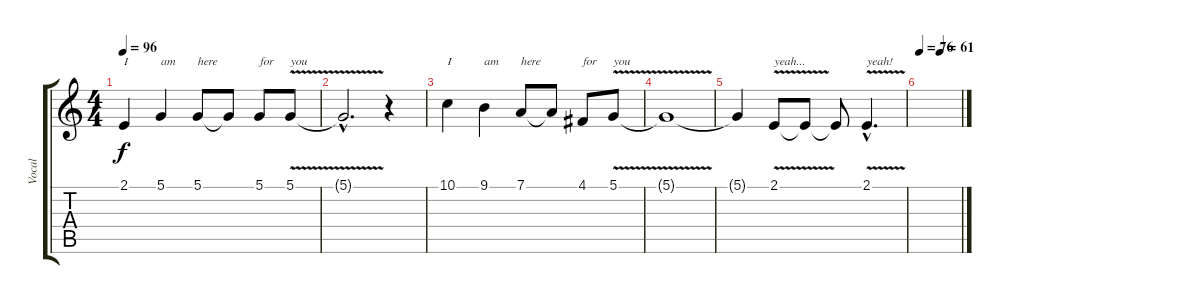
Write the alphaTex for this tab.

\track ("Vocal" "Vocal") {instrument harpsichord}
\staff {score tabs}
\tuning (D4 A3 F3 C3 G2 D2) {hide}
\ts (4 4)
\tempo 96
\clef g2
\ks c
2.1.4{txt "I" dy f} 5.1.4{txt "am"} 5.1.8{txt "here"} 5.1{t}.8 5.1.8{txt "for"} 5.1{v}.8{txt "you"} |
5.1{hac t}.2{d} r.4 |
10.1.4{txt "I"} 9.1.4{txt "am"} 7.1.8{txt "here"} 7.1{t}.8 4.1.8{txt "for"} 5.1{v}.8{txt "you"} |
5.1{t}.1 |
5.1{t}.4 2.1{v}.8{txt "yeah..."} 2.1{t}.8 2.1{t}.8 2.1{v hac}.4{d txt "yeah!"} |
\tempo 76
\tempo (61 0.5)
